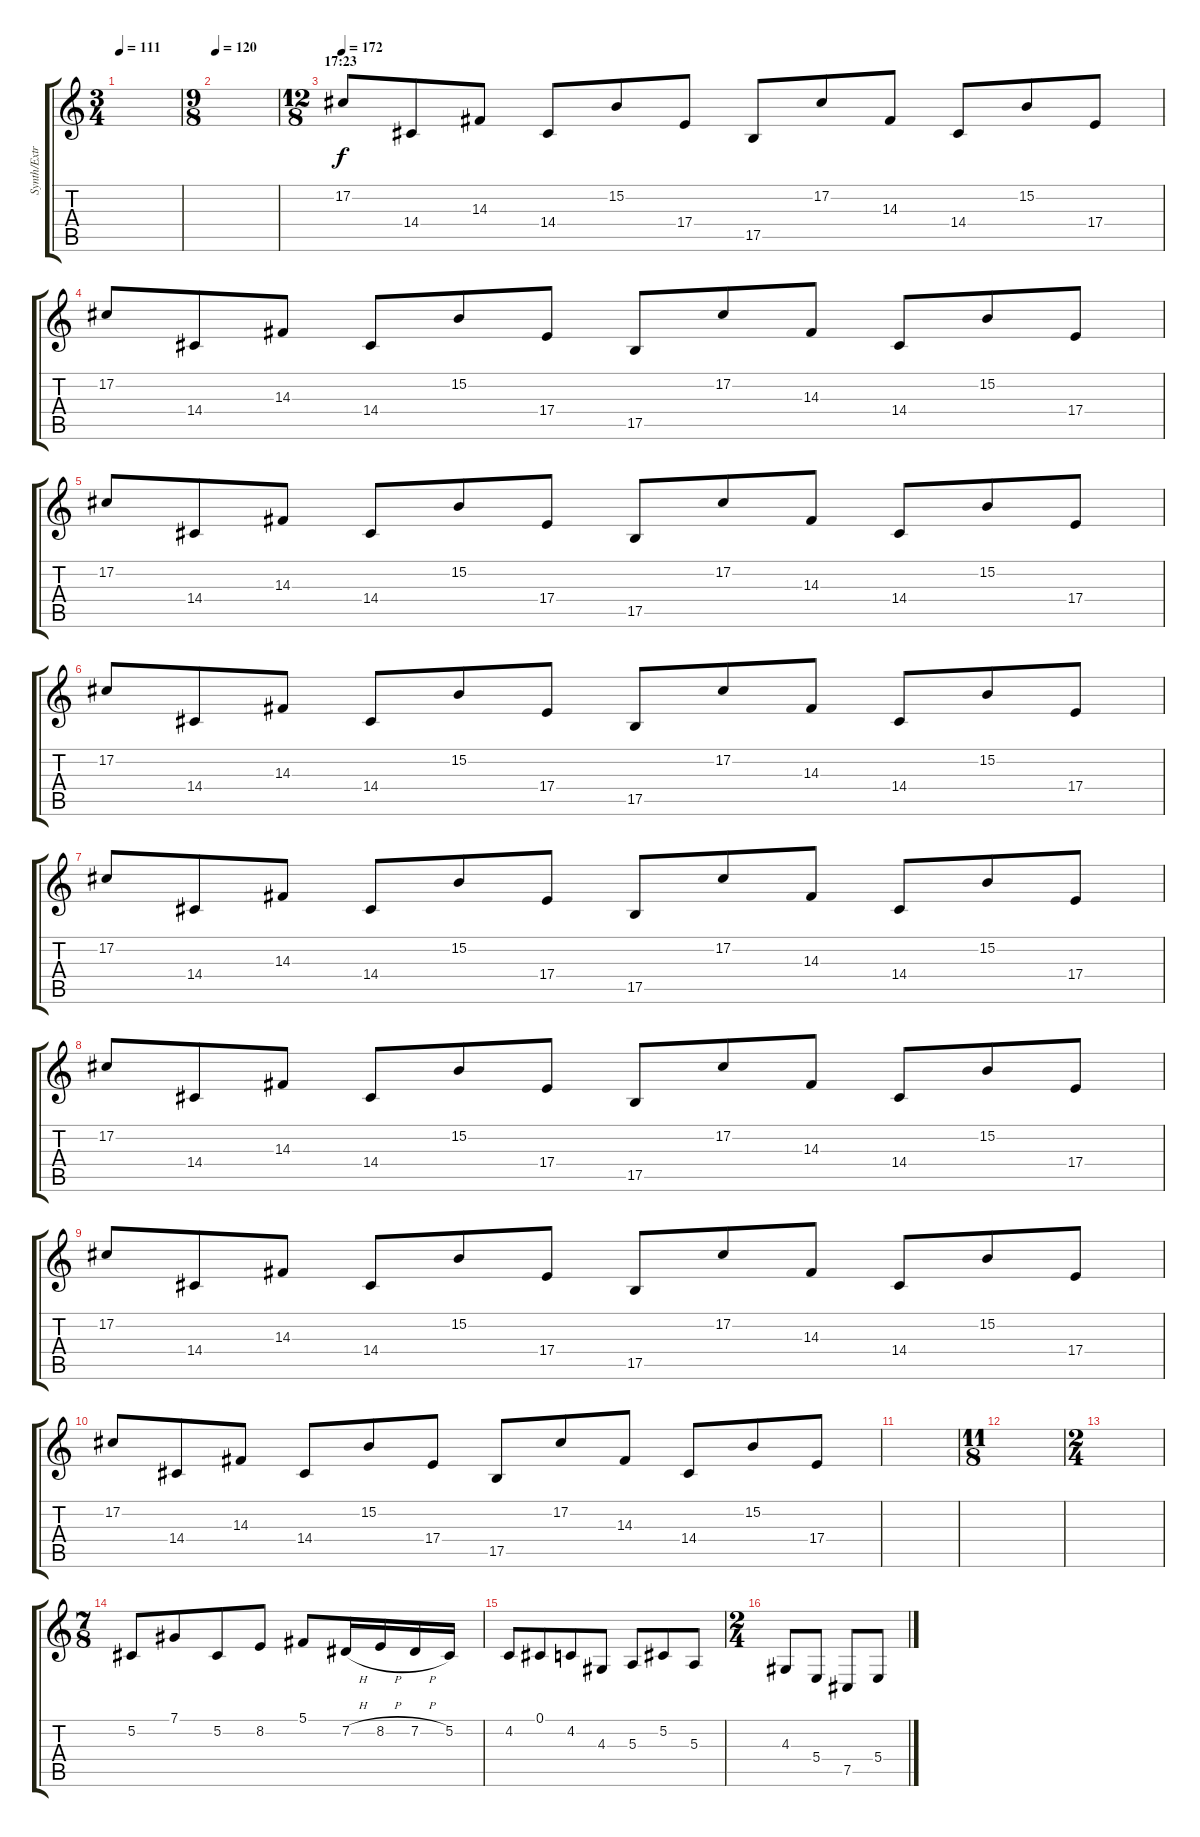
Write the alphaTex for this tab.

\track ("Synth/Extra Guitar II/Vocals" "Synth/Extr") {instrument lead2sawtooth}
\staff {score tabs}
\tuning (Db4 Ab3 E3 B2 Gb2 Db2) {hide}
\ts (3 4)
\tempo 111
\clef g2
\ks c
|
\ts (9 8)
\tempo 120
|
\ts (12 8)
\section ("" "17:23")
\tempo 172
17.2.8{volume 10 balance 2 instrument distortionguitar} 14.4.8 14.3.8 14.4.8 15.2.8 17.4.8 17.5.8 17.2.8 14.3.8 14.4.8 15.2.8 17.4.8 |
17.2.8 14.4.8 14.3.8 14.4.8 15.2.8 17.4.8 17.5.8 17.2.8 14.3.8 14.4.8 15.2.8 17.4.8 |
17.2.8 14.4.8 14.3.8 14.4.8 15.2.8 17.4.8 17.5.8 17.2.8 14.3.8 14.4.8 15.2.8 17.4.8 |
17.2.8 14.4.8 14.3.8 14.4.8 15.2.8 17.4.8 17.5.8 17.2.8 14.3.8 14.4.8 15.2.8 17.4.8 |
17.2.8 14.4.8 14.3.8 14.4.8 15.2.8 17.4.8 17.5.8 17.2.8 14.3.8 14.4.8 15.2.8 17.4.8 |
17.2.8 14.4.8 14.3.8 14.4.8 15.2.8 17.4.8 17.5.8 17.2.8 14.3.8 14.4.8 15.2.8 17.4.8 |
17.2.8 14.4.8 14.3.8 14.4.8 15.2.8 17.4.8 17.5.8 17.2.8 14.3.8 14.4.8 15.2.8 17.4.8 |
17.2.8 14.4.8 14.3.8 14.4.8 15.2.8 17.4.8 17.5.8 17.2.8 14.3.8 14.4.8 15.2.8 17.4.8 |
|
\ts (11 8)
|
\ts (2 4)
|
\ts (7 8)
5.2.8{balance 8 instrument acousticguitarsteel} 7.1.8 5.2.8 8.2.8 5.1.8 7.2{h}.16 8.2{h}.16 7.2{h}.16 5.2.16 |
4.2.8 0.1.8 4.2.8 4.3.8 5.3.8 5.2.8 5.3.8 |
\ts (2 4)
4.3.8 5.4.8 7.5.8 5.4.8
